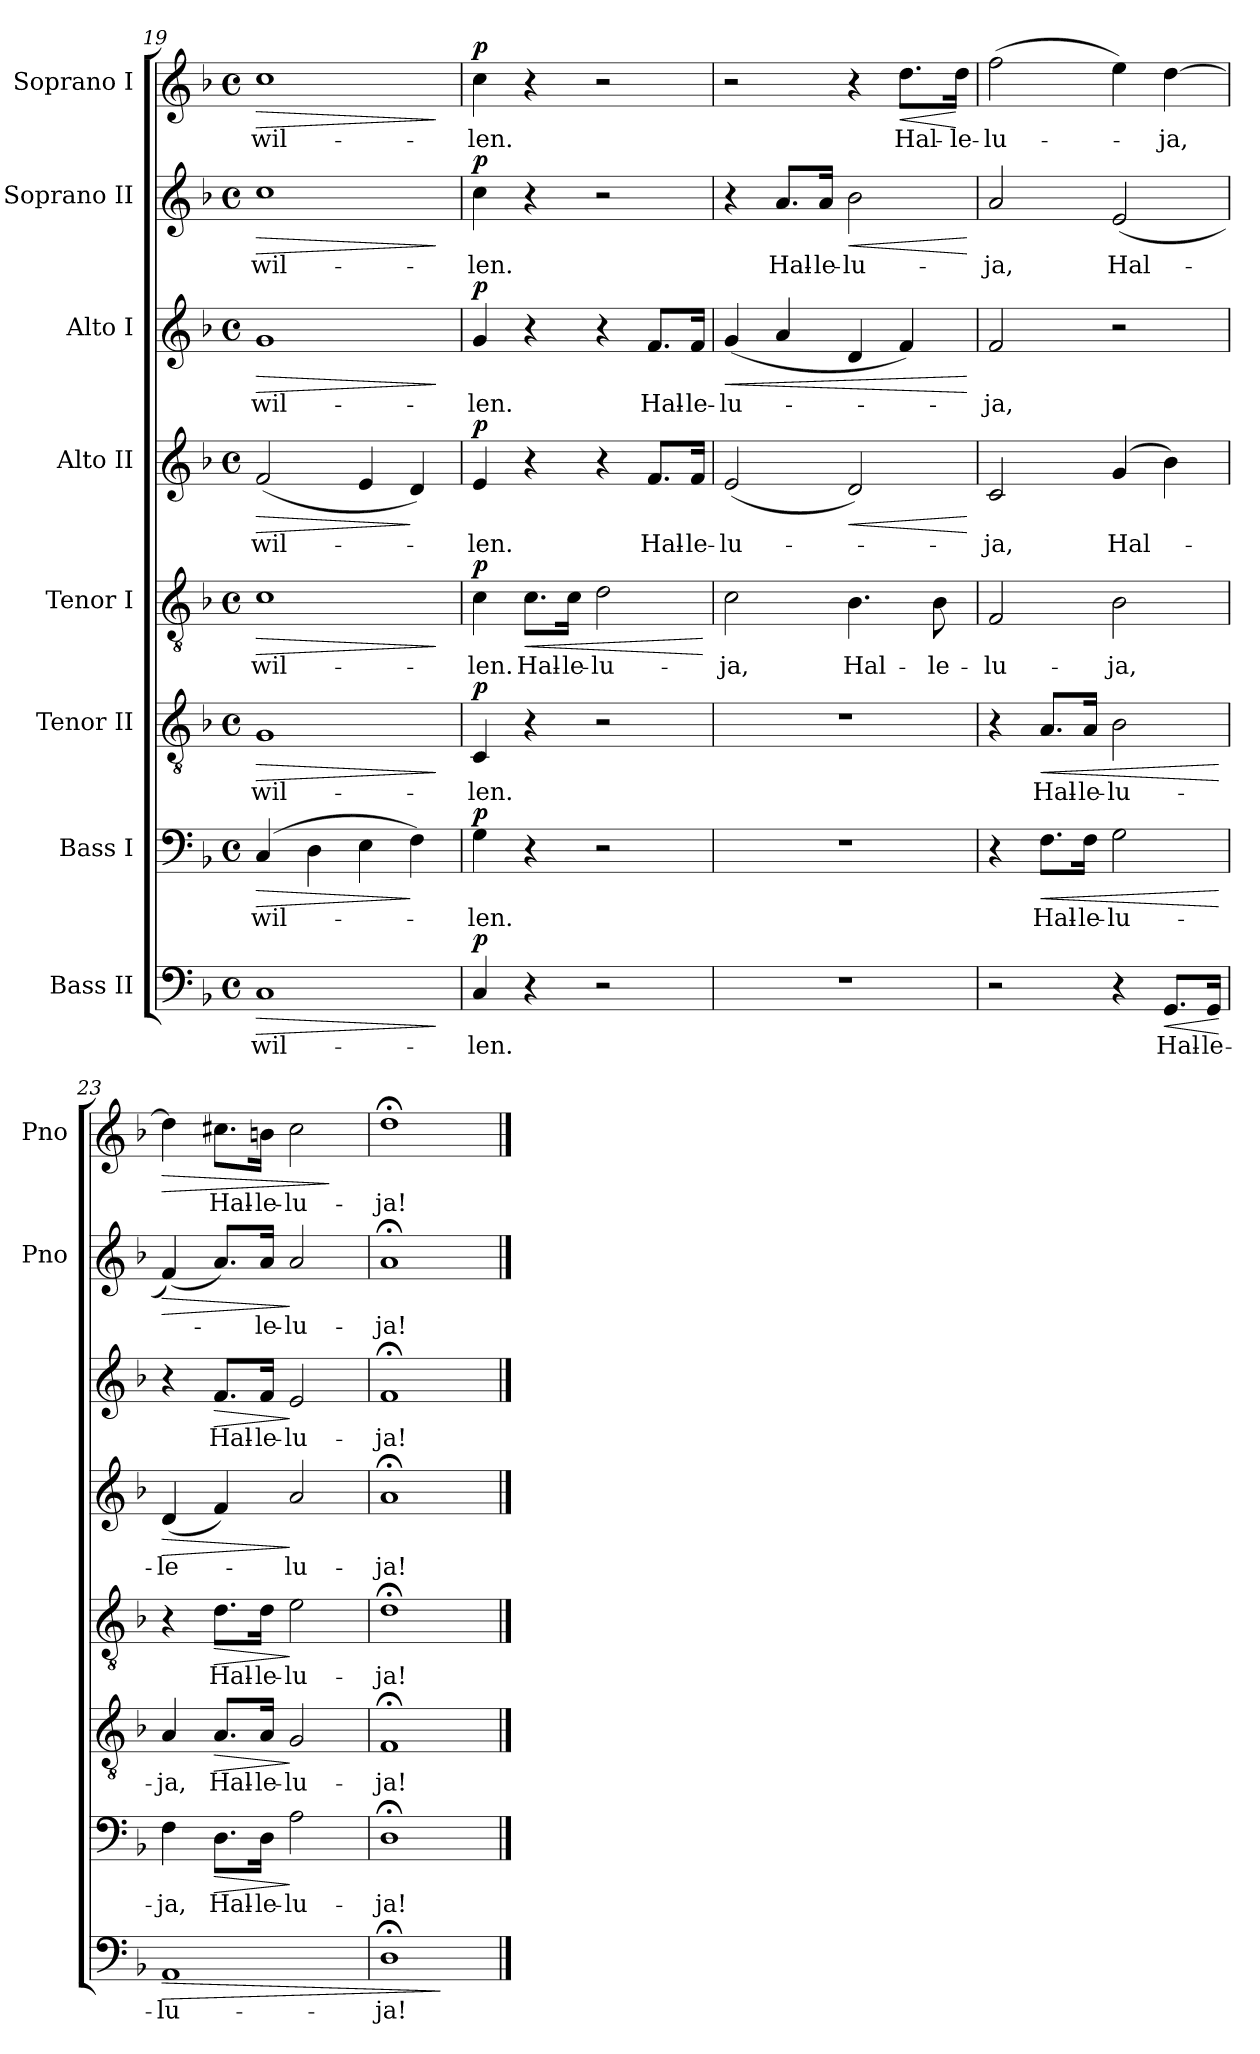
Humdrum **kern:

**kern	**text	**dynam	**kern	**text	**dynam	**kern	**text	**dynam	**kern	**text	**dynam	**kern	**text	**dynam	**kern	**text	**dynam	**kern	**text	**dynam	**kern	**text	**dynam
*part8	*part8	*part8	*part7	*part7	*part7	*part6	*part6	*part6	*part5	*part5	*part5	*part4	*part4	*part4	*part3	*part3	*part3	*part2	*part2	*part2	*part1	*part1	*part1
*staff8	*staff8	*staff8	*staff7	*staff7	*staff7	*staff6	*staff6	*staff6	*staff5	*staff5	*staff5	*staff4	*staff4	*staff4	*staff3	*staff3	*staff3	*staff2	*staff2	*staff2	*staff1	*staff1	*staff1
*I"Bass II	*	*	*I"Bass I	*	*	*I"Tenor II	*	*	*I"Tenor I	*	*	*I"Alto II	*	*	*I"Alto I	*	*	*I"Soprano II	*	*	*I"Soprano I	*	*
*	*	*	*	*	*	*	*	*	*	*	*	*	*	*	*	*	*	*I'Pno	*	*	*I'Pno	*	*
!!LO:PB:g=z
*clefF4	*	*	*clefF4	*	*	*clefGv2	*	*	*clefGv2	*	*	*clefG2	*	*	*clefG2	*	*	*clefG2	*	*	*clefG2	*	*
*k[b-]	*	*	*k[b-]	*	*	*k[b-]	*	*	*k[b-]	*	*	*k[b-]	*	*	*k[b-]	*	*	*k[b-]	*	*	*k[b-]	*	*
*d:	*	*	*d:	*	*	*d:	*	*	*d:	*	*	*d:	*	*	*d:	*	*	*d:	*	*	*d:	*	*
*M4/4	*	*	*M4/4	*	*	*M4/4	*	*	*M4/4	*	*	*M4/4	*	*	*M4/4	*	*	*M4/4	*	*	*M4/4	*	*
*met(c)	*	*	*met(c)	*	*	*met(c)	*	*	*met(c)	*	*	*met(c)	*	*	*met(c)	*	*	*met(c)	*	*	*met(c)	*	*
=19	=19	=19	=19	=19	=19	=19	=19	=19	=19	=19	=19	=19	=19	=19	=19	=19	=19	=19	=19	=19	=19	=19	=19
!	!	!LO:HP:b	!	!	!LO:HP:b	!	!	!LO:HP:b	!	!	!LO:HP:b	!	!	!LO:HP:b	!	!	!LO:HP:b	!	!	!LO:HP:b	!	!	!LO:HP:b
1C	wil-	>	(4C/	wil-	>	1G	wil-	>	1c	wil-	>	(2f/	wil-	>	1g	wil-	>	1cc	wil-	>	1cc	wil-	>
.	.	.	4D\	.	.	.	.	.	.	.	.	.	.	.	.	.	.	.	.	.	.	.	.
.	.	.	4E\	.	.	.	.	.	.	.	.	4e/	.	.	.	.	.	.	.	.	.	.	.
.	.	.	4F\)	.	]	.	.	.	.	.	.	4d/)	.	]	.	.	.	.	.	.	.	.	.
.	.	]	.	.	.	.	.	]	.	.	]	.	.	.	.	.	]	.	.	]	.	.	]
=20	=20	=20	=20	=20	=20	=20	=20	=20	=20	=20	=20	=20	=20	=20	=20	=20	=20	=20	=20	=20	=20	=20	=20
!	!	!LO:DY:a	!	!	!LO:DY:a	!	!	!LO:DY:a	!	!	!LO:DY:a	!	!	!LO:DY:a	!	!	!LO:DY:a	!	!	!LO:DY:a	!	!	!LO:DY:a
4C/	-len.	p	4G\	-len.	p	4C/	-len.	p	4c\	-len.	p	4e/	-len.	p	4g/	-len.	p	4cc\	-len.	p	4cc\	-len.	p
!	!	!	!	!	!	!	!	!	!	!	!LO:HP:b	!	!	!	!	!	!	!	!	!	!	!	!
4r	.	.	4r	.	.	4r	.	.	8.c\L	Hal-	<	4r	.	.	4r	.	.	4r	.	.	4r	.	.
.	.	.	.	.	.	.	.	.	16c\Jk	-le-	.	.	.	.	.	.	.	.	.	.	.	.	.
2r	.	.	2r	.	.	2r	.	.	2d\	-lu-	.	4r	.	.	4r	.	.	2r	.	.	2r	.	.
.	.	.	.	.	.	.	.	.	.	.	.	8.f/L	Hal-	.	8.f/L	Hal-	.	.	.	.	.	.	.
.	.	.	.	.	.	.	.	.	.	.	.	16f/Jk	-le-	.	16f/Jk	-le-	.	.	.	.	.	.	.
.	.	.	.	.	.	.	.	.	.	.	[	.	.	.	.	.	.	.	.	.	.	.	.
=21	=21	=21	=21	=21	=21	=21	=21	=21	=21	=21	=21	=21	=21	=21	=21	=21	=21	=21	=21	=21	=21	=21	=21
!	!	!	!	!	!	!	!	!	!	!	!	!	!	!	!	!	!LO:HP:b	!	!	!	!	!	!
1r	.	.	1r	.	.	1r	.	.	2c\	-ja,	.	(2e/	-lu-	.	(4g/	-lu-	<	4r	.	.	2r	.	.
.	.	.	.	.	.	.	.	.	.	.	.	.	.	.	4a/	.	.	8.a/L	Hal-	.	.	.	.
.	.	.	.	.	.	.	.	.	.	.	.	.	.	.	.	.	.	16a/Jk	-le-	.	.	.	.
!	!	!	!	!	!	!	!	!	!	!	!	!	!	!LO:HP:b	!	!	!	!	!	!LO:HP:b	!	!	!
.	.	.	.	.	.	.	.	.	4.B-\	Hal-	.	2d/)	.	<	4d/	.	.	2b-\	-lu-	<	4r	.	.
!	!	!	!	!	!	!	!	!	!	!	!	!	!	!	!	!	!	!	!	!	!	!	!LO:HP:b
.	.	.	.	.	.	.	.	.	.	.	.	.	.	.	4f/)	.	.	.	.	.	8.dd\L	Hal-	<
.	.	.	.	.	.	.	.	.	8B-\	-le-	.	.	.	.	.	.	.	.	.	.	.	.	.
.	.	.	.	.	.	.	.	.	.	.	.	.	.	.	.	.	.	.	.	.	16dd\Jk	-le-	[
.	.	.	.	.	.	.	.	.	.	.	.	.	.	[	.	.	[	.	.	[	.	.	.
=22	=22	=22	=22	=22	=22	=22	=22	=22	=22	=22	=22	=22	=22	=22	=22	=22	=22	=22	=22	=22	=22	=22	=22
2r	.	.	4r	.	.	4r	.	.	2F/	-lu-	.	2c/	-ja,	.	2f/	-ja,	.	2a/	-ja,	.	(2ff\	-lu-	.
!	!	!	!	!	!LO:HP:b	!	!	!LO:HP:b	!	!	!	!	!	!	!	!	!	!	!	!	!	!	!
.	.	.	8.F\L	Hal-	<	8.A/L	Hal-	<	.	.	.	.	.	.	.	.	.	.	.	.	.	.	.
.	.	.	16F\Jk	-le-	.	16A/Jk	-le-	.	.	.	.	.	.	.	.	.	.	.	.	.	.	.	.
4r	.	.	2G\	-lu-	.	2B-\	-lu-	.	2B-\	-ja,	.	(4g/	Hal-	.	2r	.	.	(2e/	Hal-	.	4ee\)	.	.
!	!	!LO:HP:b	!	!	!	!	!	!	!	!	!	!	!	!	!	!	!	!	!	!	!	!	!
8.GG/L	Hal-	<	.	.	.	.	.	.	.	.	.	4b-\)	.	.	.	.	.	.	.	.	[4dd\	-ja,	.
16GG/Jk	-le-	.	.	.	.	.	.	.	.	.	.	.	.	.	.	.	.	.	.	.	.	.	.
.	.	[	.	.	[	.	.	[	.	.	.	.	.	.	.	.	.	.	.	.	.	.	.
=23	=23	=23	=23	=23	=23	=23	=23	=23	=23	=23	=23	=23	=23	=23	=23	=23	=23	=23	=23	=23	=23	=23	=23
!	!	!LO:HP:b	!	!	!	!	!	!	!	!	!	!	!	!LO:HP:b	!	!	!	!	!	!LO:HP:b	!	!	!LO:HP:b
1AA	-lu-	>	4F\	-ja,	.	4A/	-ja,	.	4r	.	.	(4d/	-le-	>	4r	.	.	(4f/)	.	>	4dd\]	.	>
!	!	!	!	!	!LO:HP:b	!	!	!LO:HP:b	!	!	!LO:HP:b	!	!	!	!	!	!LO:HP:b	!	!	!	!	!	!
.	.	.	8.D\L	Hal-	>	8.A/L	Hal-	>	8.d\L	Hal-	>	4f/)	.	.	8.f/L	Hal-	>	8.a/L)	.	.	8.cc#X\L	Hal-	.
.	.	.	16D\Jk	-le-	.	16A/Jk	-le-	.	16d\Jk	-le-	.	.	.	.	16f/Jk	-le-	.	16a/Jk	-le-	.	16bn\Jk	-le-	.
.	.	.	2A\	-lu-	]	2G/	-lu-	]	2e\	-lu-	]	2a/	-lu-	]	2e/	-lu-	]	2a/	-lu-	]	2cc#\	-lu-	.
.	.	.	.	.	.	.	.	.	.	.	.	.	.	.	.	.	.	.	.	.	.	.	]
=24	=24	=24	=24	=24	=24	=24	=24	=24	=24	=24	=24	=24	=24	=24	=24	=24	=24	=24	=24	=24	=24	=24	=24
1D;<	-ja!	.	1D;<	-ja!	.	1F;<	-ja!	.	1d;<	-ja!	.	1a;<	-ja!	.	1f;<	-ja!	.	1a;<	-ja!	.	1dd;<	-ja!	.
.	.	]	.	.	.	.	.	.	.	.	.	.	.	.	.	.	.	.	.	.	.	.	.
==	==	==	==	==	==	==	==	==	==	==	==	==	==	==	==	==	==	==	==	==	==	==	==
*-	*-	*-	*-	*-	*-	*-	*-	*-	*-	*-	*-	*-	*-	*-	*-	*-	*-	*-	*-	*-	*-	*-	*-
